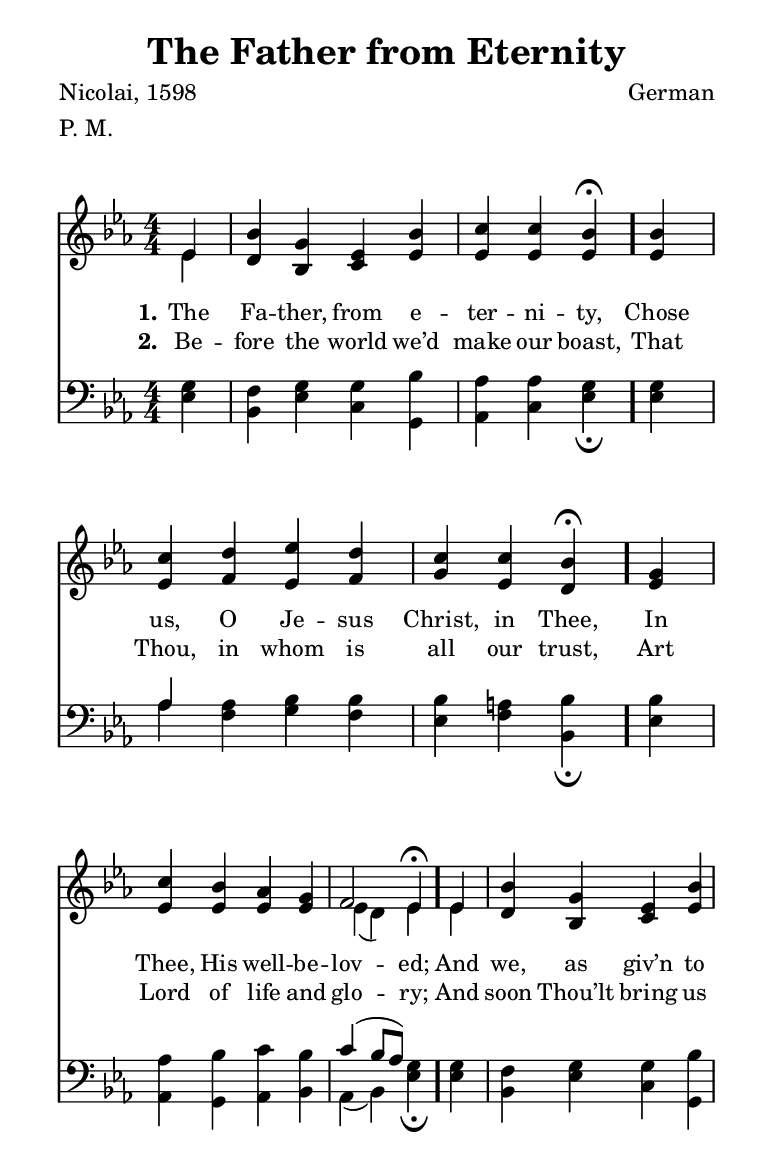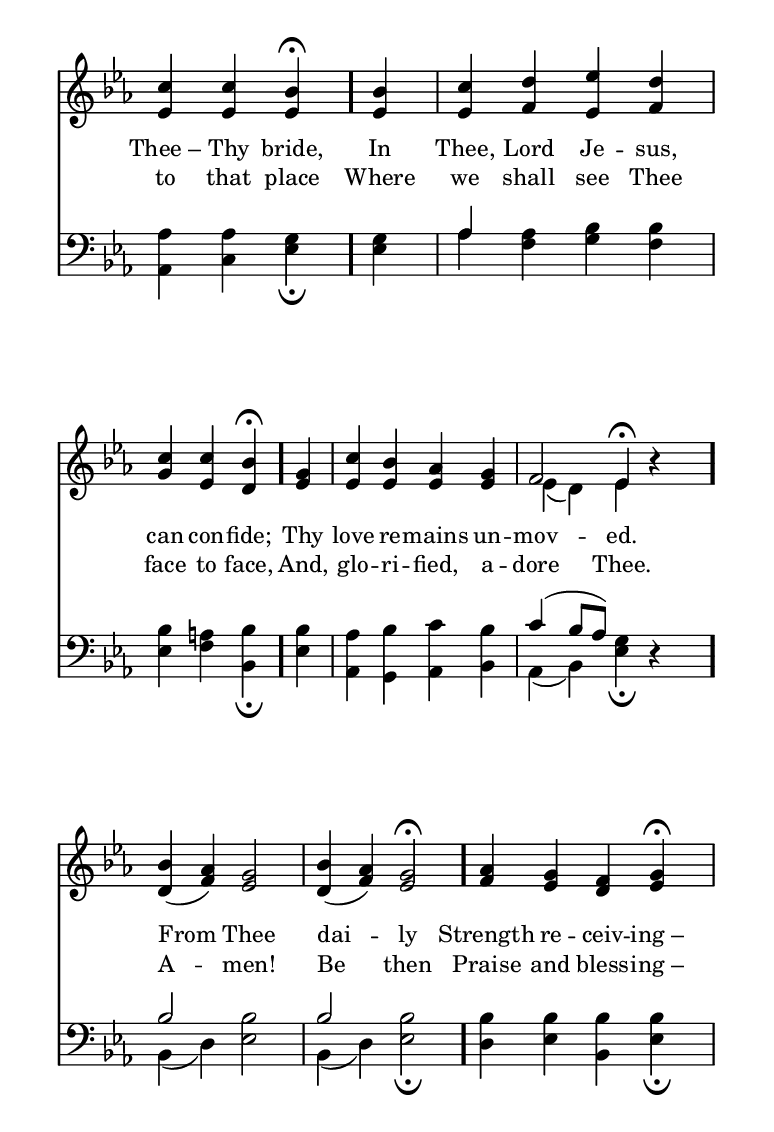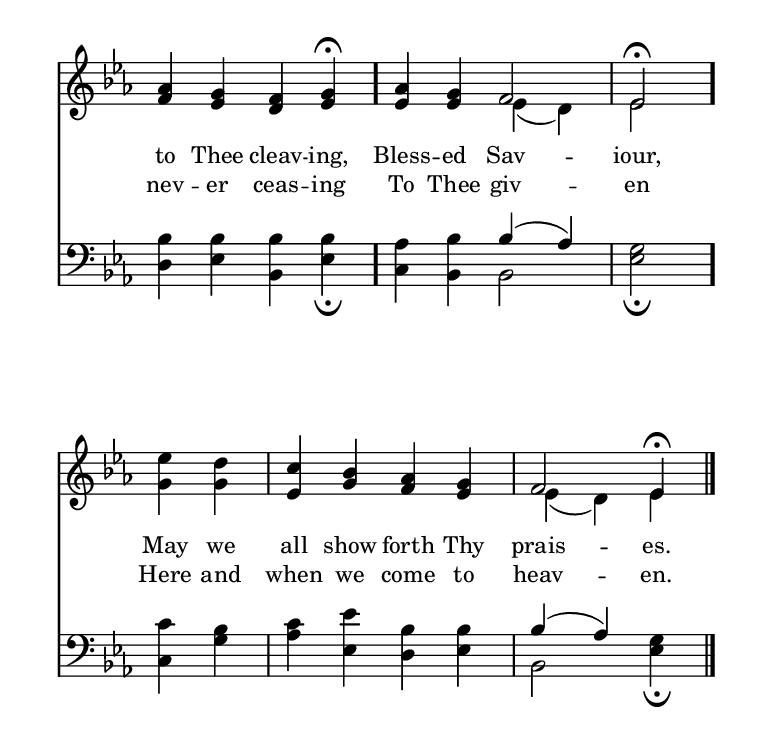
\include "common/global.ily"
\paper {
  \include "common/paper.ily"
}

\header{
  hymnnumber = "378"
  title = "The Father from Eternity"
  tunename = ""
  meter = "P. M."
  poet = "Nicolai, 1598"
  composer = "German"
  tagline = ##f
}

ta = { \tempo 4=80 }
tb = { \tempo 4=40 }

global = {
  \include "common/overrides.ily"
  \override Staff.TimeSignature.style = #'numbered
  \time 4/4
  \override Score.MetronomeMark.transparent = ##t % hide all fermata changes too
  \ta
  \key ees \major
  \partial 4
  \autoBeamOff
}

notesSoprano = {
\global
\relative c' {

  ees | bes' g ees bes' | c c \tb bes\fermata \ta
  bes4 | c d ees d | c c \tb bes\fermata \ta
  g4 | c bes aes g | f2 \tb ees4\fermata \ta
  ees | bes' g ees bes' | c c \tb bes\fermata \ta
  bes4 | c d ees d | c c \tb bes\fermata \ta
  g4 | c bes aes g | f2 \tb ees4\fermata \ta r4

  bes'4( aes) g2 | bes4( aes) \tb g2\fermata \ta |
  aes4 g f \tb g\fermata \ta | aes4 g f \tb g\fermata \ta
  aes4 g f2 | \tb ees\fermata \ta
  ees'4 d | c bes aes g | f2 \tb ees4\fermata \ta

  \bar "|."

}
}

notesAlto = {
\global
\relative e' {

  ees4 | d bes c ees | ees ees ees
  ees | ees f ees f | g ees d
  ees | ees ees ees ees | ees( d) ees
  ees4 | d bes c ees | ees ees ees
  ees | ees f ees f | g ees d
  ees | ees ees ees ees | ees( d) ees r4

  d4( f) ees2 | d4( f) ees2 |
  f4 ees d ees | f4 ees d ees |
  ees4 ees ees( d) | ees2
  g4 g | ees g f ees | ees( d) ees


}
}

notesTenor = {
\global
\relative a {

  g4 | f g g bes | aes aes g
  g4 | aes aes bes bes | bes a bes
  bes4 | aes bes c bes | c( bes8[ aes]) g4
  g4 | f g g bes | aes aes g
  g4 | aes aes bes bes | bes a bes
  bes4 | aes bes c bes | c( bes8[ aes]) g4 r4

  bes2 bes | bes bes |
  bes4 bes bes bes | bes bes bes bes |
  aes bes bes( aes) | g2
  c4 bes | c ees bes bes | bes( aes) g

}
}

notesBass = {
\global
\relative f {

  ees4 | bes ees c g | aes c ees_\fermata
  ees4 | aes f g f | ees f bes,_\fermata
  ees | aes, g aes bes | aes( bes) ees_\fermata
  ees4 | bes ees c g | aes c ees_\fermata
  ees4 | aes f g f | ees f bes,_\fermata
  ees | aes, g aes bes | aes( bes) ees_\fermata r4

  bes4( d) ees2 | bes4( d) ees2_\fermata |
  d4 ees bes ees_\fermata | d4 ees bes ees_\fermata |
  c4 bes bes2 | ees_\fermata
  c4 g' | aes ees d ees | bes2 ees4_\fermata

}
}

wordsA = \lyricmode {
\set stanza = "1."

The Fa -- ther, from e -- ter -- ni -- ty, \bar "."
Chose us, O Je -- sus Christ, in Thee, \bar "."
In Thee, His well -- be -- lov -- ed; \bar "."
And we, as giv’n to Thee_– Thy bride, \bar "."
In Thee, Lord Je -- sus, can con -- fide; \bar "."
Thy love re -- mains un -- mov -- ed. \bar "."
From Thee dai -- ly \bar "."
Strength re -- ceiv -- ing_– to Thee cleav -- ing, \bar "."
Bless -- ed Sav -- iour, \bar "."
May we all show forth Thy prais -- es. \bar "."

}

wordsB = \lyricmode {
\set stanza = "2."

Be -- fore the world we’d make our boast,
That Thou, in whom is all our trust,
Art Lord of life and glo -- ry;
And soon Thou’lt bring us to that place
Where we shall see Thee face to face,
And, glo -- ri -- fied, a -- dore Thee.
A -- men! Be then
Praise and bless -- ing_– nev -- er ceas -- ing
To Thee giv -- en
Here and when we come to heav -- en.

}

\score {
  \context ChoirStaff <<
    \context Staff = upper <<
      \set Staff.autoBeaming = ##f
      \set ChoirStaff.systemStartDelimiter = #'SystemStartBar
      \set ChoirStaff.printPartCombineTexts = ##f
      \partcombine #'(2 . 11) \notesSoprano \notesAlto
      \context NullVoice = sopranos { \voiceOne << \notesSoprano >> }
      \context Lyrics = one \lyricsto sopranos \wordsA
      \context Lyrics = two \lyricsto sopranos \wordsB
    >>
    \context Staff = men <<
      \set Staff.autoBeaming = ##f
      \clef bass
      \set ChoirStaff.printPartCombineTexts = ##f
      \partcombine #'(2 . 11) \notesTenor \notesBass
    >>
  >>
  \layout {
    \include "common/layout.ily"
  }
  #(cond ((ly:get-option 'eog-midi-permitted) #{ \midi{
    \include "common/midi.ily"
  } #}))
}

\version "2.19.49"  % necessary for upgrading to future LilyPond versions.

% vi:set et ts=2 sw=2 ai nocindent syntax=lilypond:
